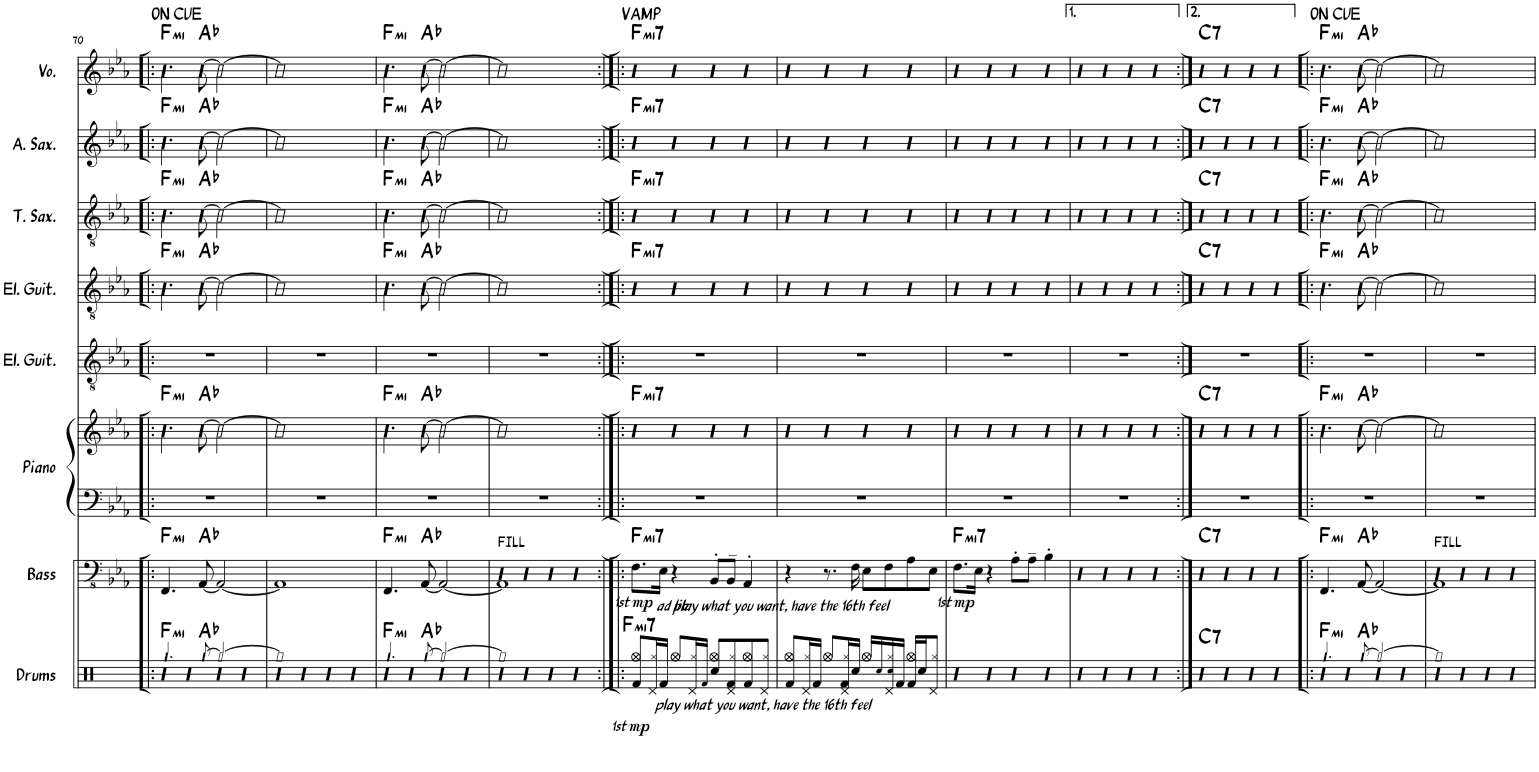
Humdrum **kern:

**kern	**dynam	**harte	**kern	**harte	**kern	**harte	**kern	**harte	**kern	**harte	**kern	**harte
*part6	*part6	*part6	*part5	*part5	*part4	*part4	*part3	*part3	*part2	*part2	*part1	*part1
*staff6	*staff6	*	*staff5	*	*staff4	*	*staff3	*	*staff2	*	*staff1	*
*I"Bass	*	*	*I"Piano	*	*I"Electric Guitar	*	*I"Tenor Saxophone	*	*I"Alto Saxophone	*	*I"Voice	*
*I'Bass	*	*	*I'Piano	*	*I'El. Guit.	*	*I'T. Sax.	*	*I'A. Sax.	*	*I'Vo.	*
!!LO:PB:g=z
*clefFv4	*	*	*clefG2	*	*clefGv2	*	*clefGv2	*	*clefG2	*	*clefG2	*
*	*	*	*	*	*	*	*ITrd8c14	*	*ITrd5c9	*	*	*
*k[b-e-a-]	*	*	*k[b-e-a-]	*	*k[b-e-a-]	*	*k[b-e-a-]	*	*k[b-e-a-]	*	*k[b-e-a-]	*
*M4/4	*	*	*M4/4	*	*M4/4	*	*M4/4	*	*M4/4	*	*M4/4	*
=70!|:	=70!|:	=70!|:	=70!|:	=70!|:	=70!|:	=70!|:	=70!|:	=70!|:	=70!|:	=70!|:	=70!|:	=70!|:
!	!	!LO:H:kt=mi	!	!LO:H:kt=mi	!	!LO:H:kt=mi	!	!LO:H:kt=mi	!	!LO:H:kt=mi	!LO:TX:a:t=ON CUE	!LO:H:kt=mi
4.FFF/	.	F:min	4.f\	F:min	4.f\	F:min	4.f\	F:min	4.f\	F:min	4.f\	F:min
[8AAA-/	.	Ab:maj	[8a-\	Ab:maj	[8a-\	Ab:maj	[8a-\	Ab:maj	[8a-\	Ab:maj	[8a-\	Ab:maj
2AAA-/_	.	.	2a-\_	.	2a-\_	.	2a-\_	.	2a-\_	.	2a-\_	.
=71	=71	=71	=71	=71	=71	=71	=71	=71	=71	=71	=71	=71
1AAA-]	.	.	1a-]	.	1a-]	.	1a-]	.	1a-]	.	1a-]	.
=72	=72	=72	=72	=72	=72	=72	=72	=72	=72	=72	=72	=72
!	!	!LO:H:kt=mi	!	!LO:H:kt=mi	!	!LO:H:kt=mi	!	!LO:H:kt=mi	!	!LO:H:kt=mi	!	!LO:H:kt=mi
4.FFF/	.	F:min	4.f\	F:min	4.f\	F:min	4.f\	F:min	4.f\	F:min	4.f\	F:min
[8AAA-/	.	Ab:maj	[8a-\	Ab:maj	[8a-\	Ab:maj	[8a-\	Ab:maj	[8a-\	Ab:maj	[8a-\	Ab:maj
2AAA-/_	.	.	2a-\_	.	2a-\_	.	2a-\_	.	2a-\_	.	2a-\_	.
=73	=73	=73	=73	=73	=73	=73	=73	=73	=73	=73	=73	=73
*^	*	*	*	*	*	*	*	*	*	*	*	*
!LO:TX:a:t=FILL	!	!	!	!	!	!	!	!	!	!	!	!	!
1AAA-]	4DD	.	.	1a-]	.	1a-]	.	1a-]	.	1a-]	.	1a-]	.
.	4DD	.	.	.	.	.	.	.	.	.	.	.	.
.	4DD	.	.	.	.	.	.	.	.	.	.	.	.
.	4DD	.	.	.	.	.	.	.	.	.	.	.	.
=74:|!|:	=74:|!|:	=74:|!|:	=74:|!|:	=74:|!|:	=74:|!|:	=74:|!|:	=74:|!|:	=74:|!|:	=74:|!|:	=74:|!|:	=74:|!|:	=74:|!|:	=74:|!|:
!	!	!	!	!	!	!	!	!	!	!	!	!LO:TX:a:t=VAMP	!
!LO:TX:b:i:t=ad lib	!	!	!	!	!	!	!	!	!	!	!	!	!
!	!	!LO:DY:b	!	!	!	!	!	!	!	!	!	!	!
!	!	!LO:DY:n=1:b	!LO:H:kt=mi7	!	!LO:H:kt=mi7	!	!LO:H:kt=mi7	!	!LO:H:kt=mi7	!	!LO:H:kt=mi7	!	!LO:H:kt=mi7
*v	*v	*	*	*	*	*	*	*	*	*	*	*	*
8.FF\L	other-dynamics mp	F:min7	4B-	F:min7	4B-	F:min7	4B-	F:min7	4B-	F:min7	4B-	F:min7
16EE-\Jk	.	.	.	.	.	.	.	.	.	.	.	.
!LO:TX:b:i:t=play what you want, have the 16th feel	!	!	!	!	!	!	!	!	!	!	!	!
4r	.	.	4B-	.	4B-	.	4B-	.	4B-	.	4B-	.
8BBB-'>/L	.	.	4B-	.	4B-	.	4B-	.	4B-	.	4B-	.
8BBB-~>/J	.	.	.	.	.	.	.	.	.	.	.	.
4AAA-'>/	.	.	4B-	.	4B-	.	4B-	.	4B-	.	4B-	.
=75	=75	=75	=75	=75	=75	=75	=75	=75	=75	=75	=75	=75
4r	.	.	4B-	.	4B-	.	4B-	.	4B-	.	4B-	.
8.r	.	.	4B-	.	4B-	.	4B-	.	4B-	.	4B-	.
16FF\	.	.	.	.	.	.	.	.	.	.	.	.
8EE-\L	.	.	4B-	.	4B-	.	4B-	.	4B-	.	4B-	.
8FF\	.	.	.	.	.	.	.	.	.	.	.	.
8AA-\	.	.	4B-	.	4B-	.	4B-	.	4B-	.	4B-	.
8EE-\J	.	.	.	.	.	.	.	.	.	.	.	.
=76	=76	=76	=76	=76	=76	=76	=76	=76	=76	=76	=76	=76
!	!LO:DY:b	!	!	!	!	!	!	!	!	!	!	!
!	!LO:DY:n=1:b	!LO:H:kt=mi7	!	!	!	!	!	!	!	!	!	!
8.FF\L	other-dynamics mp	F:min7	4B-	.	4B-	.	4B-	.	4B-	.	4B-	.
16EE-\Jk	.	.	.	.	.	.	.	.	.	.	.	.
4r	.	.	4B-	.	4B-	.	4B-	.	4B-	.	4B-	.
8AA-'>\L	.	.	4B-	.	4B-	.	4B-	.	4B-	.	4B-	.
8AA-~>\J	.	.	.	.	.	.	.	.	.	.	.	.
4BB-'>\	.	.	4B-	.	4B-	.	4B-	.	4B-	.	4B-	.
=77	=77	=77	=77	=77	=77	=77	=77	=77	=77	=77	=77	=77
4DD	.	.	4B-	.	4B-	.	4B-	.	4B-	.	4B-	.
4DD	.	.	4B-	.	4B-	.	4B-	.	4B-	.	4B-	.
4DD	.	.	4B-	.	4B-	.	4B-	.	4B-	.	4B-	.
4DD	.	.	4B-	.	4B-	.	4B-	.	4B-	.	4B-	.
=78:|!	=78:|!	=78:|!	=78:|!	=78:|!	=78:|!	=78:|!	=78:|!	=78:|!	=78:|!	=78:|!	=78:|!	=78:|!
!	!	!LO:H:kt=7	!	!LO:H:kt=7	!	!LO:H:kt=7	!	!LO:H:kt=7	!	!LO:H:kt=7	!	!LO:H:kt=7
4DD	.	C:7	4B-	C:7	4B-	C:7	4B-	C:7	4B-	C:7	4B-	C:7
4DD	.	.	4B-	.	4B-	.	4B-	.	4B-	.	4B-	.
4DD	.	.	4B-	.	4B-	.	4B-	.	4B-	.	4B-	.
4DD	.	.	4B-	.	4B-	.	4B-	.	4B-	.	4B-	.
=79!|:	=79!|:	=79!|:	=79!|:	=79!|:	=79!|:	=79!|:	=79!|:	=79!|:	=79!|:	=79!|:	=79!|:	=79!|:
!	!	!LO:H:kt=mi	!	!LO:H:kt=mi	!	!LO:H:kt=mi	!	!LO:H:kt=mi	!	!LO:H:kt=mi	!LO:TX:a:t=ON CUE	!LO:H:kt=mi
4.FFF/	.	F:min	4.f\	F:min	4.f\	F:min	4.f\	F:min	4.f\	F:min	4.f\	F:min
[8AAA-/	.	Ab:maj	[8a-\	Ab:maj	[8a-\	Ab:maj	[8a-\	Ab:maj	[8a-\	Ab:maj	[8a-\	Ab:maj
2AAA-/_	.	.	2a-\_	.	2a-\_	.	2a-\_	.	2a-\_	.	2a-\_	.
=80	=80	=80	=80	=80	=80	=80	=80	=80	=80	=80	=80	=80
*^	*	*	*	*	*	*	*	*	*	*	*	*
!LO:TX:a:t=FILL	!	!	!	!	!	!	!	!	!	!	!	!	!
1AAA-]	4DD	.	.	1a-]	.	1a-]	.	1a-]	.	1a-]	.	1a-]	.
.	4DD	.	.	.	.	.	.	.	.	.	.	.	.
.	4DD	.	.	.	.	.	.	.	.	.	.	.	.
.	4DD	.	.	.	.	.	.	.	.	.	.	.	.
*v	*v	*	*	*	*	*	*	*	*	*	*	*	*
=	=	=	=	=	=	=	=	=	=	=	=	=
*-	*-	*-	*-	*-	*-	*-	*-	*-	*-	*-	*-	*-
